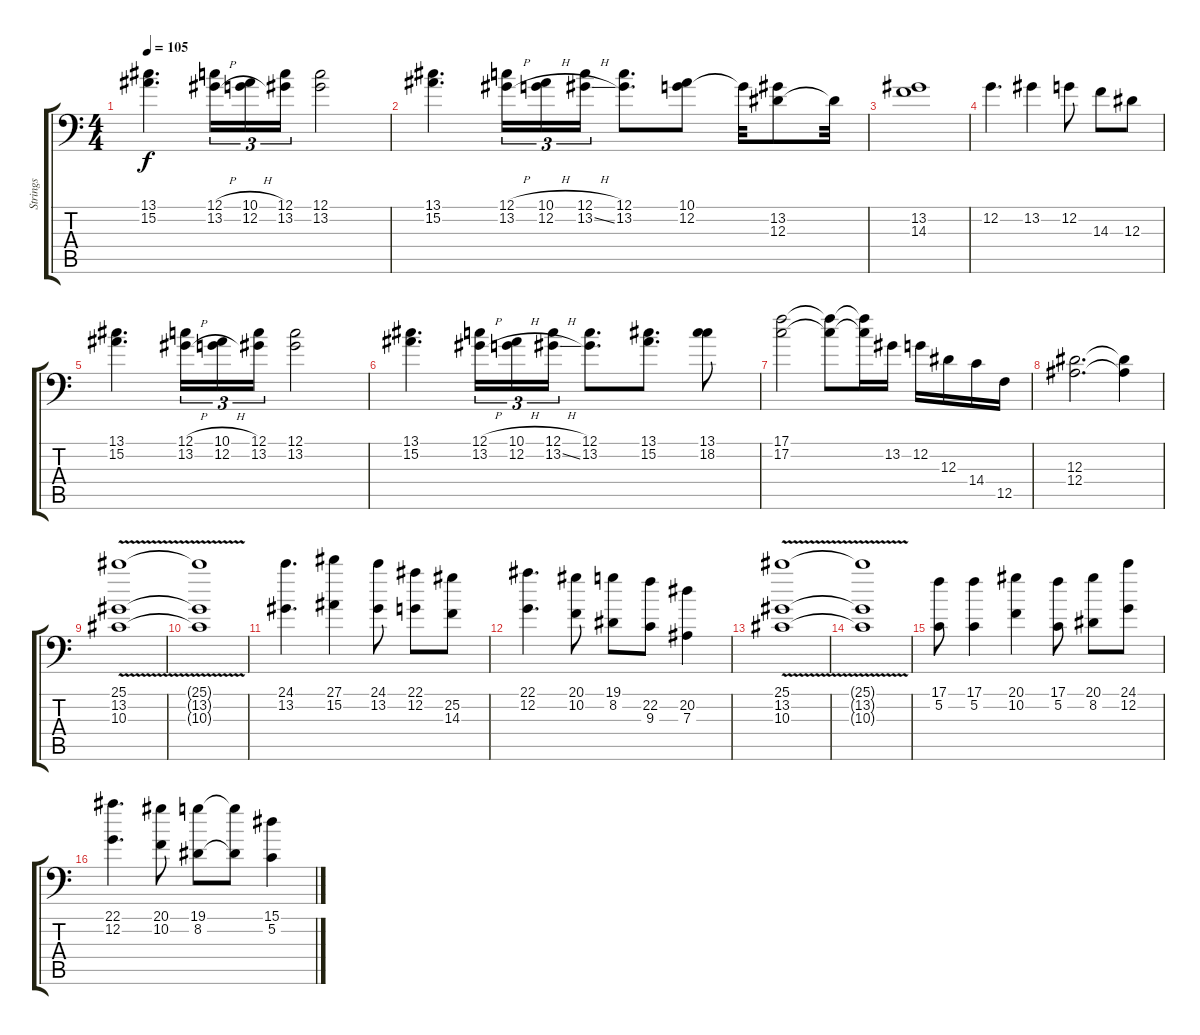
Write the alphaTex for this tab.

\track ("Strings" "Strings") {instrument stringensemble1}
\staff {score tabs}
\tuning (C4 G3 Eb3 Bb2 F2 Bb1) {hide}
\ts (4 4)
\tempo 105
\clef f4
\ks c
(13.1 15.2).4{d dy f volume 8} (12.1{h} 13.2{h}).16{tu (3 2)} (10.1{h} 12.2{h}).16{tu (3 2)} (12.1 13.2).16{tu (3 2)} (12.1 13.2).2 |
(13.1 15.2).4{d} (12.1{h} 13.2{h}).16{tu (3 2)} (10.1{h} 12.2{h}).16{tu (3 2)} (12.1{h} 13.2{sl}).16{tu (3 2)} (12.1 13.2).8{d} (10.1 12.2).8 12.2{t}.32 (13.2 12.3).8 12.3{t}.32 |
(13.2 14.3).1 |
12.2.4{d} 13.2.4 12.2.8 14.3.8 12.3.8 |
(13.1 15.2).4{d} (12.1{h} 13.2{h}).16{tu (3 2)} (10.1{h} 12.2{h}).16{tu (3 2)} (12.1 13.2).16{tu (3 2)} (12.1 13.2).2 |
(13.1 15.2).4{d} (12.1{h} 13.2{h}).16{tu (3 2)} (10.1{h} 12.2{h}).16{tu (3 2)} (12.1{h} 13.2{sl}).16{tu (3 2)} (12.1 13.2).8{d} (13.1 15.2).8{d} (13.1 18.2).8 |
(17.1 17.2).2 (17.1{t} 17.2{t}).8 (17.1{t} 17.2{t}).16 13.2.16 12.2.16 12.3.16 14.4.16 12.5.16 |
(12.3 12.4).2{d} (12.3{t} 12.4{t}).4 |
(25.1{v} 13.2 10.3).1 |
(25.1{t} 13.2{t} 10.3{t}).1 |
(24.1 13.2).4{d} (27.1 15.2).4 (24.1 13.2).8 (22.1 12.2).8 (25.2 14.3).8 |
(22.1 12.2).4{d} (20.1 10.2).8 (19.1 8.2).8 (22.2 9.3).8 (20.2 7.3).4 |
(25.1{v} 13.2 10.3).1 |
(25.1{t} 13.2{t} 10.3{t}).1 |
(17.1 5.2).8 (17.1 5.2).4 (20.1 10.2).4 (17.1 5.2).8 (20.1 8.2).8 (24.1 12.2).8 |
(22.1 12.2).4{d} (20.1 10.2).8 (19.1 8.2).8 (19.1{t} 8.2{t}).8 (15.1 5.2).4
